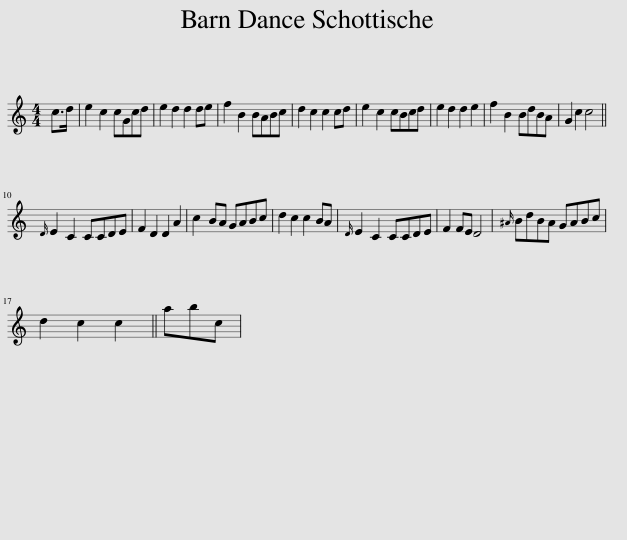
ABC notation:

X:1
L:1/8
M:4/4
I:linebreak $
K:C
V:1 treble
V:1
 c>d | e2 c2 cGcd | e2 d2 d2 de | f2 B2 BABc | d2 c2 c2 cd | %5
 e2 c2 cBcd | e2 d2 d2 e2 | f2 B2 BdBA | G2 c2 c4 ||${D} E2 C2 CCDE | %10
 F2 D2 D2 A2 | c2 BA GABc | d2 c2 c2 BA |{D} E2 C2 CCDE | F2 FE D4 | %15
{^A} BdBA GABc |$ d2 c2 c2 || abc | %18
